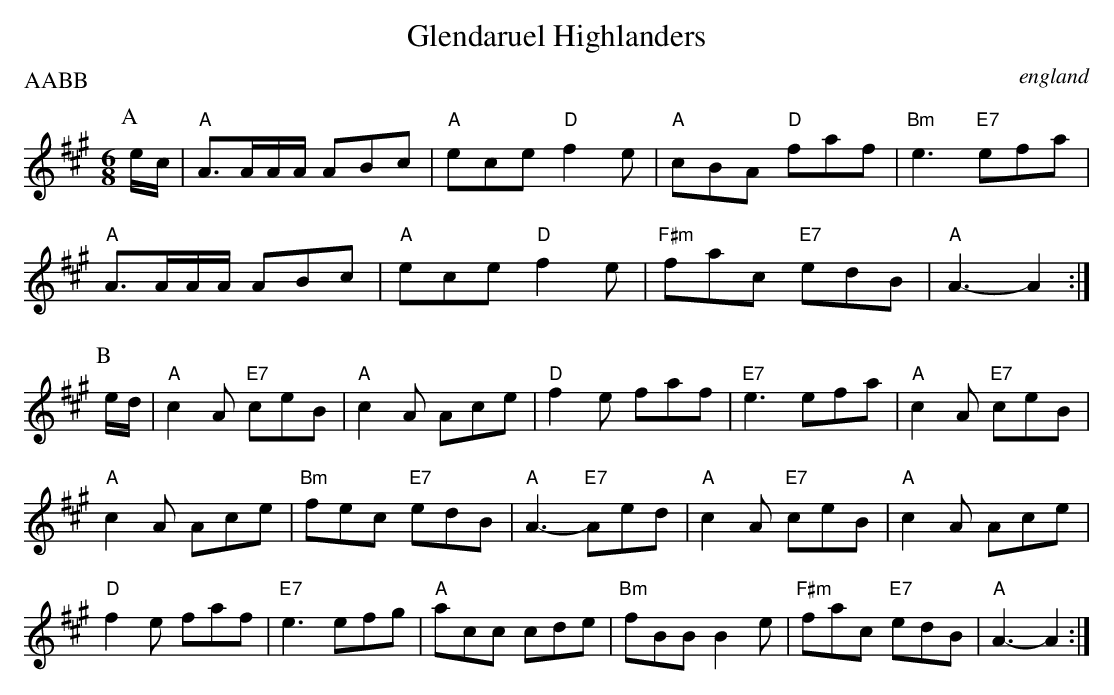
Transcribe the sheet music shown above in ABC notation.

X:1
T:Glendaruel Highlanders
O:england
P:AABB
M:6/8
K:A
P:A
e/2c/2|"A"A3/2A/2A/2A/2 ABc|"A"ece "D"f2e|"A"cBA "D"faf|"Bm"e3 "E7"efa|
"A"A3/2A/2A/2A/2 ABc|"A"ece "D"f2e|"F#m"fac "E7"edB|"A"A3 -A2:|
P:B
e/2d/2|"A"c2A "E7"ceB|"A"c2A Ace|"D"f2e faf|"E7"e3 efa|"A"c2A "E7"ceB|
"A"c2A Ace|"Bm"fec "E7"edB|"A"A3 -"E7"Aed|"A"c2A "E7"ceB|"A"c2A Ace|
"D"f2e faf|"E7"e3 efg|"A"acc cde|"Bm"fBB B2e|"F#m"fac "E7"edB|"A"A3 -A2:|
